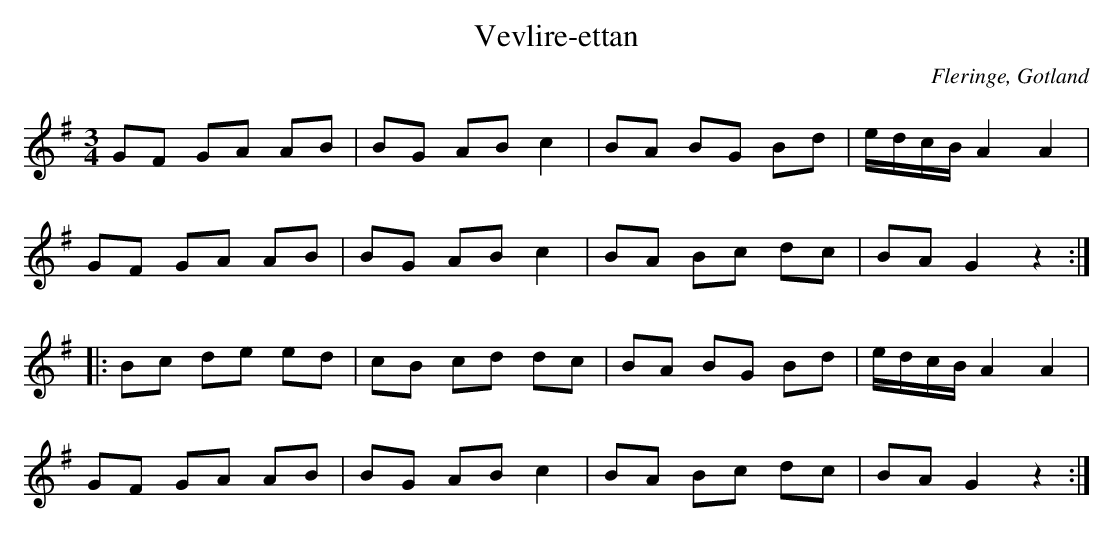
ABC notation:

X:1
T:Vevlire-ettan
O:Fleringe, Gotland
M:3/4
L:1/8
K:G
GF GA AB|BG AB c2|BA BG Bd|e/d/c/B/ A2 A2|
GF GA AB|BG AB c2|BA Bc dc|BA G2 z2:|
|:Bc de ed|cB cd dc|BA BG Bd|e/d/c/B/ A2 A2|
GF GA AB|BG AB c2|BA Bc dc|BA G2 z2:|
